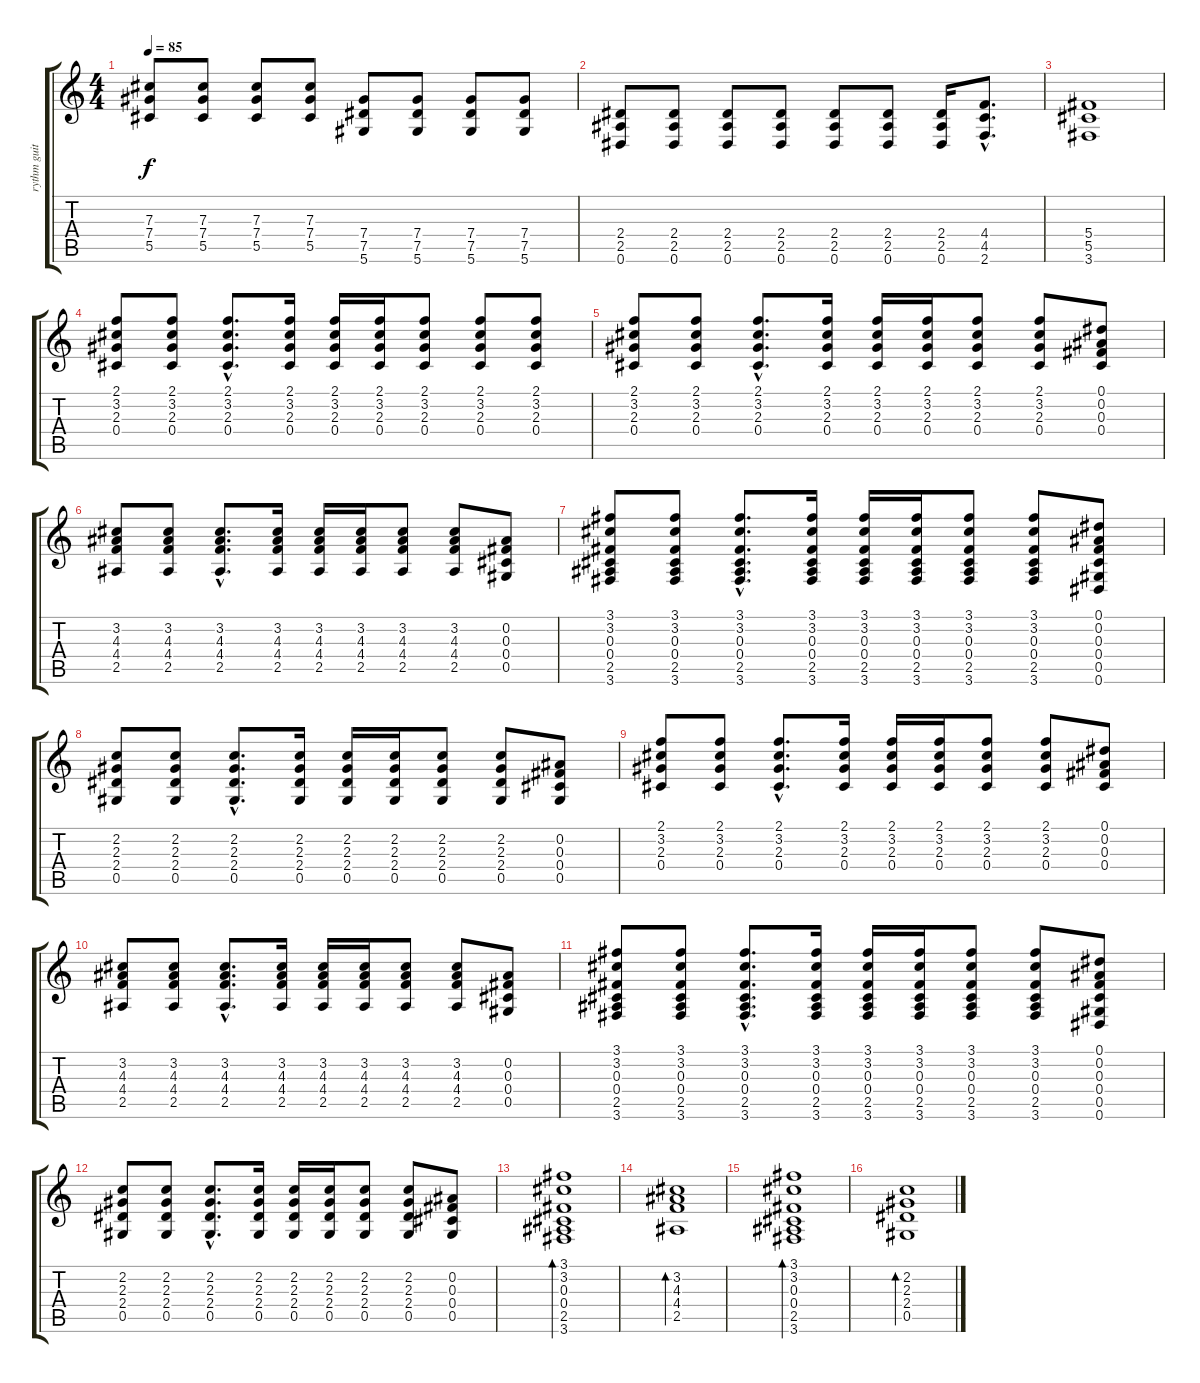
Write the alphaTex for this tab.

\track ("rythm guitar" "rythm guit") {instrument acousticguitarsteel}
\staff {score tabs}
\tuning (Eb4 Bb3 Gb3 Db3 Ab2 Eb2) {hide}
\ts (4 4)
\tempo 85
\clef g2
\ks c
(7.3 7.4 5.5).8{dy f} (7.3 7.4 5.5).8 (7.3 7.4 5.5).8 (7.3 7.4 5.5).8 (7.4 7.5 5.6).8 (7.4 7.5 5.6).8 (7.4 7.5 5.6).8 (7.4 7.5 5.6).8 |
(2.4 2.5 0.6).8 (2.4 2.5 0.6).8 (2.4 2.5 0.6).8 (2.4 2.5 0.6).8 (2.4 2.5 0.6).8 (2.4 2.5 0.6).8 (2.4 2.5 0.6).16 (4.4{hac} 4.5{hac} 2.6{hac}).8{d} |
(5.4 5.5 3.6).1 |
(2.1 3.2 2.3 0.4).8{instrument acousticguitarsteel} (2.1 3.2 2.3 0.4).8 (2.1{hac} 3.2{hac} 2.3{hac} 0.4{hac}).8{d} (2.1 3.2 2.3 0.4).16 (2.1 3.2 2.3 0.4).16 (2.1 3.2 2.3 0.4).16 (2.1 3.2 2.3 0.4).8 (2.1 3.2 2.3 0.4).8 (2.1 3.2 2.3 0.4).8 |
(2.1 3.2 2.3 0.4).8 (2.1 3.2 2.3 0.4).8 (2.1{hac} 3.2{hac} 2.3{hac} 0.4{hac}).8{d} (2.1 3.2 2.3 0.4).16 (2.1 3.2 2.3 0.4).16 (2.1 3.2 2.3 0.4).16 (2.1 3.2 2.3 0.4).8 (2.1 3.2 2.3 0.4).8 (0.1 0.2 0.3 0.4).8 |
(3.2 4.3 4.4 2.5).8 (3.2 4.3 4.4 2.5).8 (3.2{hac} 4.3{hac} 4.4{hac} 2.5{hac}).8{d} (3.2 4.3 4.4 2.5).16 (3.2 4.3 4.4 2.5).16 (3.2 4.3 4.4 2.5).16 (3.2 4.3 4.4 2.5).8 (3.2 4.3 4.4 2.5).8 (0.2 0.3 0.4 0.5).8 |
(3.1 3.2 0.3 0.4 2.5 3.6).8 (3.1 3.2 0.3 0.4 2.5 3.6).8 (3.1{hac} 3.2{hac} 0.3{hac} 0.4{hac} 2.5{hac} 3.6{hac}).8{d} (3.1 3.2 0.3 0.4 2.5 3.6).16 (3.1 3.2 0.3 0.4 2.5 3.6).16 (3.1 3.2 0.3 0.4 2.5 3.6).16 (3.1 3.2 0.3 0.4 2.5 3.6).8 (3.1 3.2 0.3 0.4 2.5 3.6).8 (0.1 0.2 0.3 0.4 0.5 0.6).8 |
(2.2 2.3 2.4 0.5).8 (2.2 2.3 2.4 0.5).8 (2.2{hac} 2.3{hac} 2.4{hac} 0.5{hac}).8{d} (2.2 2.3 2.4 0.5).16 (2.2 2.3 2.4 0.5).16 (2.2 2.3 2.4 0.5).16 (2.2 2.3 2.4 0.5).8 (2.2 2.3 2.4 0.5).8 (0.2 0.3 0.4 0.5).8 |
(2.1 3.2 2.3 0.4).8 (2.1 3.2 2.3 0.4).8 (2.1{hac} 3.2{hac} 2.3{hac} 0.4{hac}).8{d} (2.1 3.2 2.3 0.4).16 (2.1 3.2 2.3 0.4).16 (2.1 3.2 2.3 0.4).16 (2.1 3.2 2.3 0.4).8 (2.1 3.2 2.3 0.4).8 (0.1 0.2 0.3 0.4).8 |
(3.2 4.3 4.4 2.5).8 (3.2 4.3 4.4 2.5).8 (3.2{hac} 4.3{hac} 4.4{hac} 2.5{hac}).8{d} (3.2 4.3 4.4 2.5).16 (3.2 4.3 4.4 2.5).16 (3.2 4.3 4.4 2.5).16 (3.2 4.3 4.4 2.5).8 (3.2 4.3 4.4 2.5).8 (0.2 0.3 0.4 0.5).8 |
(3.1 3.2 0.3 0.4 2.5 3.6).8 (3.1 3.2 0.3 0.4 2.5 3.6).8 (3.1{hac} 3.2{hac} 0.3{hac} 0.4{hac} 2.5{hac} 3.6{hac}).8{d} (3.1 3.2 0.3 0.4 2.5 3.6).16 (3.1 3.2 0.3 0.4 2.5 3.6).16 (3.1 3.2 0.3 0.4 2.5 3.6).16 (3.1 3.2 0.3 0.4 2.5 3.6).8 (3.1 3.2 0.3 0.4 2.5 3.6).8 (0.1 0.2 0.3 0.4 0.5 0.6).8 |
(2.2 2.3 2.4 0.5).8 (2.2 2.3 2.4 0.5).8 (2.2{hac} 2.3{hac} 2.4{hac} 0.5{hac}).8{d} (2.2 2.3 2.4 0.5).16 (2.2 2.3 2.4 0.5).16 (2.2 2.3 2.4 0.5).16 (2.2 2.3 2.4 0.5).8 (2.2 2.3 2.4 0.5).8 (0.2 0.3 0.4 0.5).8 |
(3.1 3.2 0.3 0.4 2.5 3.6).1{bd 60} |
(3.2 4.3 4.4 2.5).1{bd 60} |
(3.1 3.2 0.3 0.4 2.5 3.6).1{bd 60} |
(2.2 2.3 2.4 0.5).1{bd 60}
